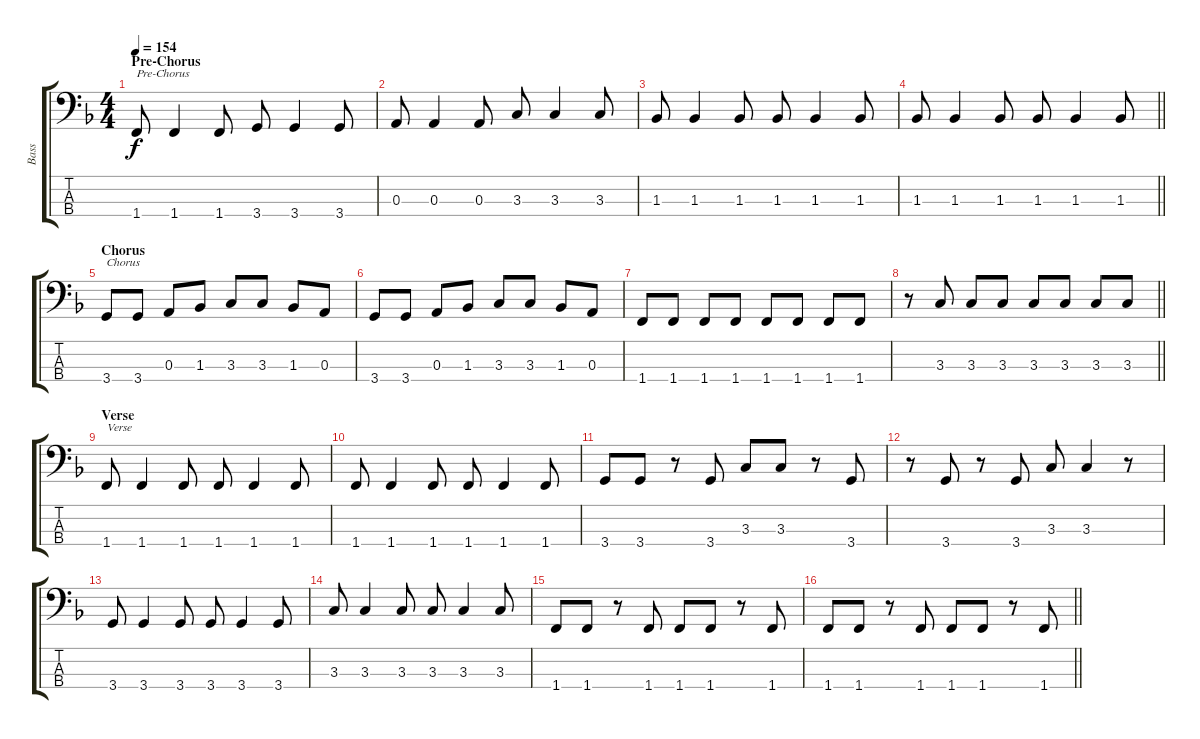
\track ("Bass" "Bass") {instrument electricbassfinger}
\staff {score tabs}
\tuning (G2 D2 A1 E1) {hide}
\ts (4 4)
\section ("" "Pre-Chorus")
\tempo 154
\clef f4
\ks f
1.4.8{txt "Pre-Chorus" dy f} 1.4.4 1.4.8 3.4.8 3.4.4 3.4.8 |
0.3.8 0.3.4 0.3.8 3.3.8 3.3.4 3.3.8 |
1.3.8 1.3.4 1.3.8 1.3.8 1.3.4 1.3.8 |
\barLineRight lightlight
1.3.8 1.3.4 1.3.8 1.3.8 1.3.4 1.3.8 |
\section ("" "Chorus")
3.4.8{txt "Chorus"} 3.4.8 0.3.8 1.3.8 3.3.8 3.3.8 1.3.8 0.3.8 |
3.4.8 3.4.8 0.3.8 1.3.8 3.3.8 3.3.8 1.3.8 0.3.8 |
1.4.8 1.4.8 1.4.8 1.4.8 1.4.8 1.4.8 1.4.8 1.4.8 |
\barLineRight lightlight
r.8 3.3.8 3.3.8 3.3.8 3.3.8 3.3.8 3.3.8 3.3.8 |
\section ("" "Verse")
1.4.8{txt "Verse"} 1.4.4 1.4.8 1.4.8 1.4.4 1.4.8 |
1.4.8 1.4.4 1.4.8 1.4.8 1.4.4 1.4.8 |
3.4.8 3.4.8 r.8 3.4.8 3.3.8 3.3.8 r.8 3.4.8 |
r.8 3.4.8 r.8 3.4.8 3.3.8 3.3.4 r.8 |
3.4.8 3.4.4 3.4.8 3.4.8 3.4.4 3.4.8 |
3.3.8 3.3.4 3.3.8 3.3.8 3.3.4 3.3.8 |
1.4.8 1.4.8 r.8 1.4.8 1.4.8 1.4.8 r.8 1.4.8 |
\barLineRight lightlight
1.4.8 1.4.8 r.8 1.4.8 1.4.8 1.4.8 r.8 1.4.8
